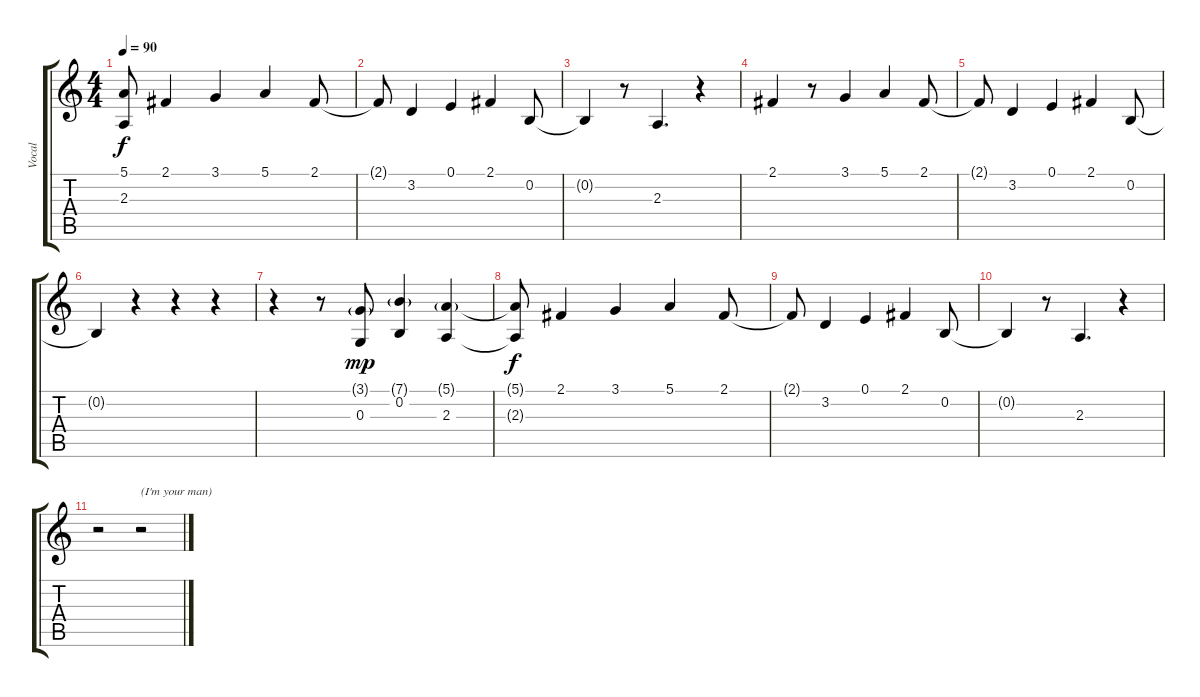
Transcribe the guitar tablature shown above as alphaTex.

\track ("Vocal" "Vocal") {instrument acousticgrandpiano}
\staff {score tabs}
\tuning (E4 B3 G3 D3 A2 E2) {hide}
\ts (4 4)
\tempo 90
\clef g2
\ks c
(5.1{t} 2.3{t}).8{dy f} 2.1.4 3.1.4 5.1.4 2.1.8 |
2.1{t}.8 3.2.4 0.1.4 2.1.4 0.2.8 |
0.2{t}.4 r.8 2.3.4{d} r.4 |
2.1.4 r.8 3.1.4 5.1.4 2.1.8 |
2.1{t}.8 3.2.4 0.1.4 2.1.4 0.2.8 |
0.2{t}.4 r.4 r.4 r.4 |
r.4 r.8 (3.1{g} 0.3).8{dy mp} (7.1{g} 0.2).4 (5.1{g} 2.3).4 |
(5.1{t} 2.3{t}).8{dy f} 2.1.4 3.1.4 5.1.4 2.1.8 |
2.1{t}.8 3.2.4 0.1.4 2.1.4 0.2.8 |
0.2{t}.4 r.8 2.3.4{d} r.4 |
r.2 r.2{txt "(I'm your man)"}
